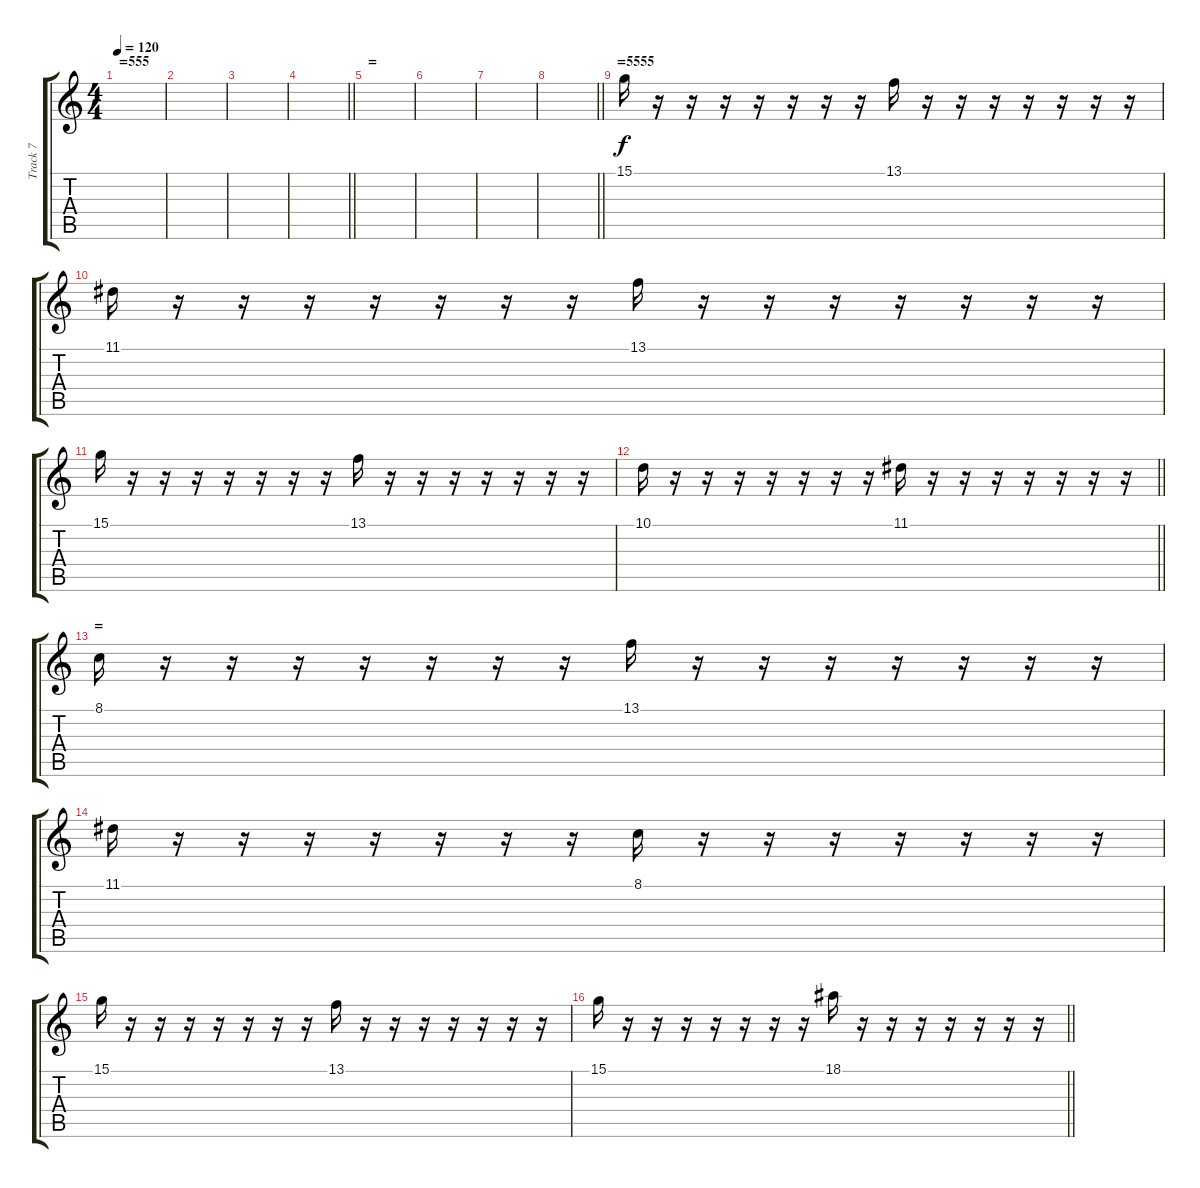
\track ("Track 7" "Track 7") {instrument lead1square}
\staff {score tabs}
\tuning (E4 B3 G3 D3 A2 E2) {hide}
\ts (4 4)
\section ("" "=555")
\tempo 120
\clef g2
\ks c
|
|
|
\barLineRight lightlight
|
\section ("" "=")
|
|
|
\barLineRight lightlight
|
\section ("" "=5555")
15.1.16 r.16 r.16 r.16 r.16 r.16 r.16 r.16 13.1.16 r.16 r.16 r.16 r.16 r.16 r.16 r.16 |
11.1.16 r.16 r.16 r.16 r.16 r.16 r.16 r.16 13.1.16 r.16 r.16 r.16 r.16 r.16 r.16 r.16 |
15.1.16 r.16 r.16 r.16 r.16 r.16 r.16 r.16 13.1.16 r.16 r.16 r.16 r.16 r.16 r.16 r.16 |
\barLineRight lightlight
10.1.16 r.16 r.16 r.16 r.16 r.16 r.16 r.16 11.1.16 r.16 r.16 r.16 r.16 r.16 r.16 r.16 |
\section ("" "=")
8.1.16 r.16 r.16 r.16 r.16 r.16 r.16 r.16 13.1.16 r.16 r.16 r.16 r.16 r.16 r.16 r.16 |
11.1.16 r.16 r.16 r.16 r.16 r.16 r.16 r.16 8.1.16 r.16 r.16 r.16 r.16 r.16 r.16 r.16 |
15.1.16 r.16 r.16 r.16 r.16 r.16 r.16 r.16 13.1.16 r.16 r.16 r.16 r.16 r.16 r.16 r.16 |
\barLineRight lightlight
15.1.16 r.16 r.16 r.16 r.16 r.16 r.16 r.16 18.1.16 r.16 r.16 r.16 r.16 r.16 r.16 r.16
